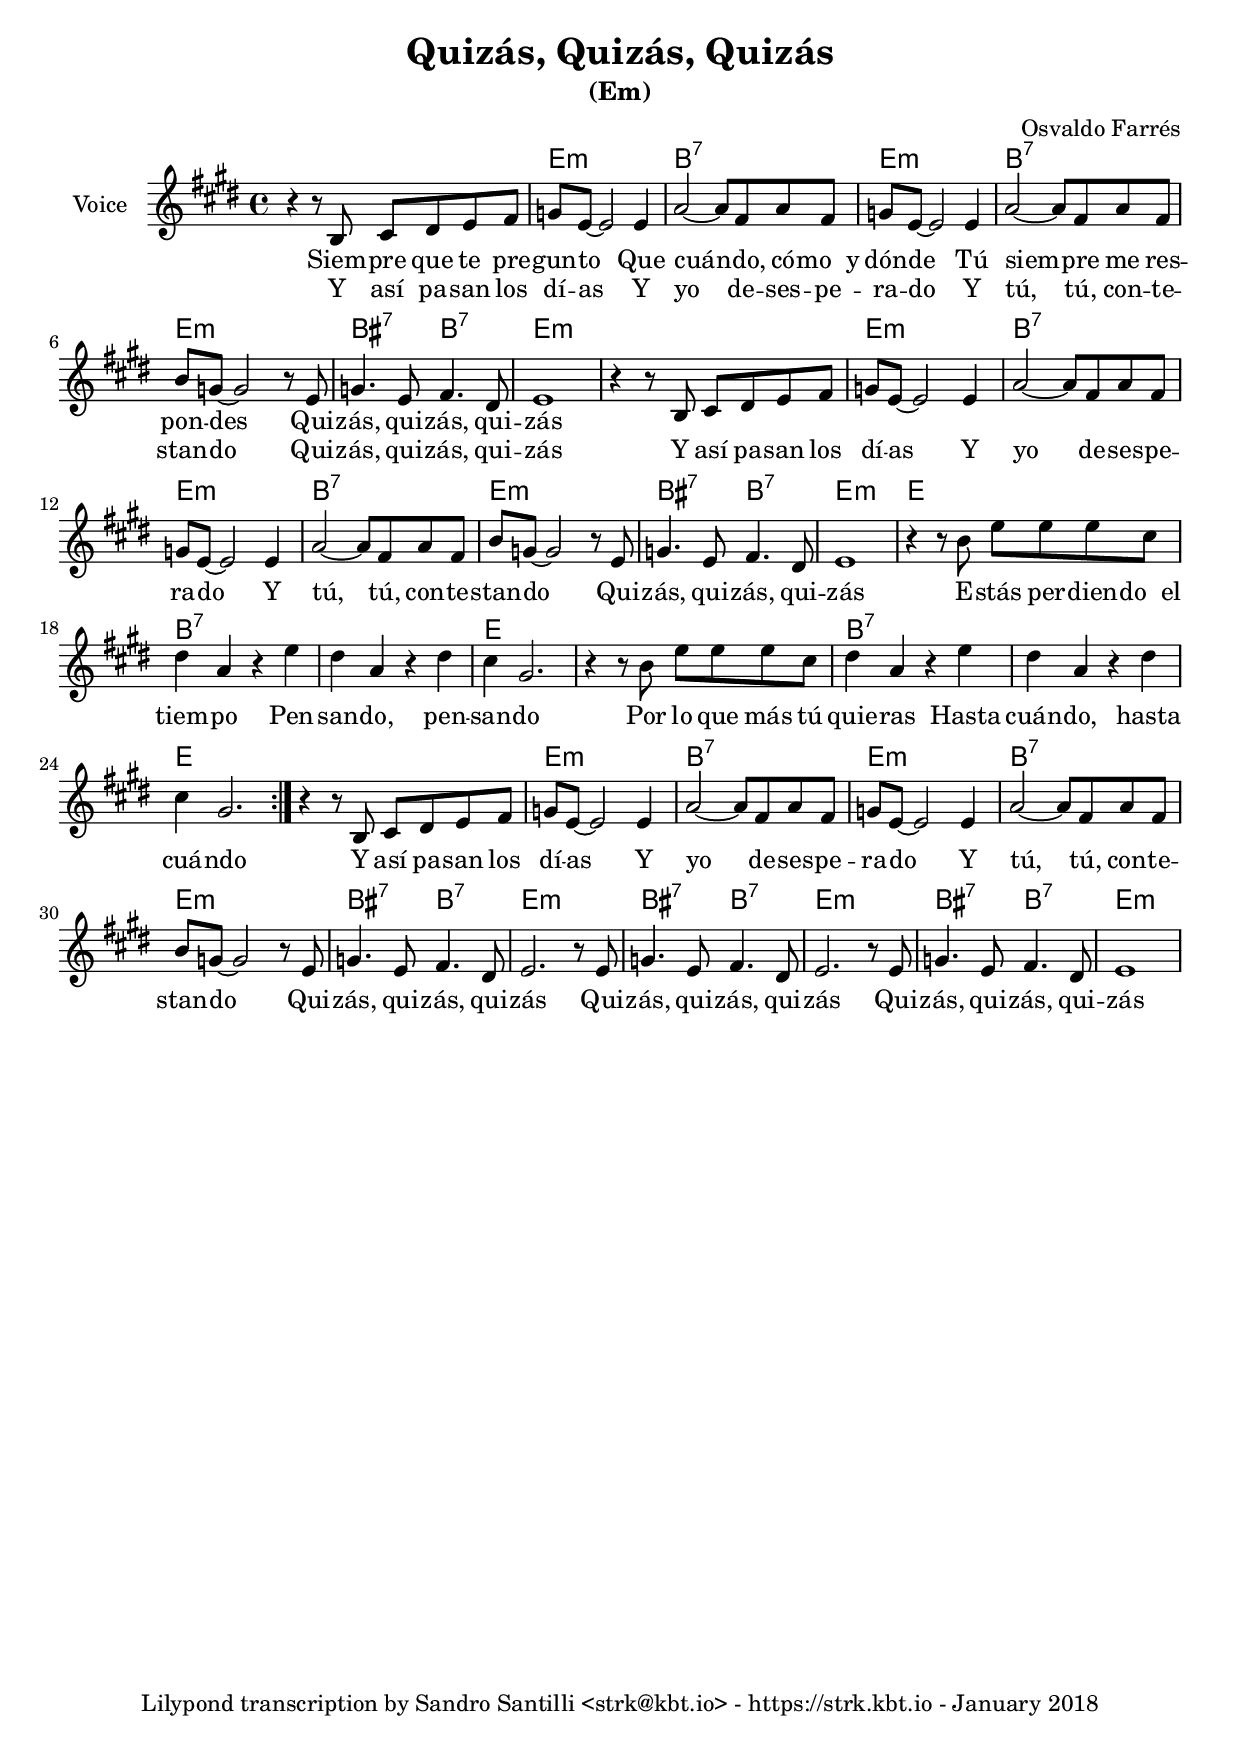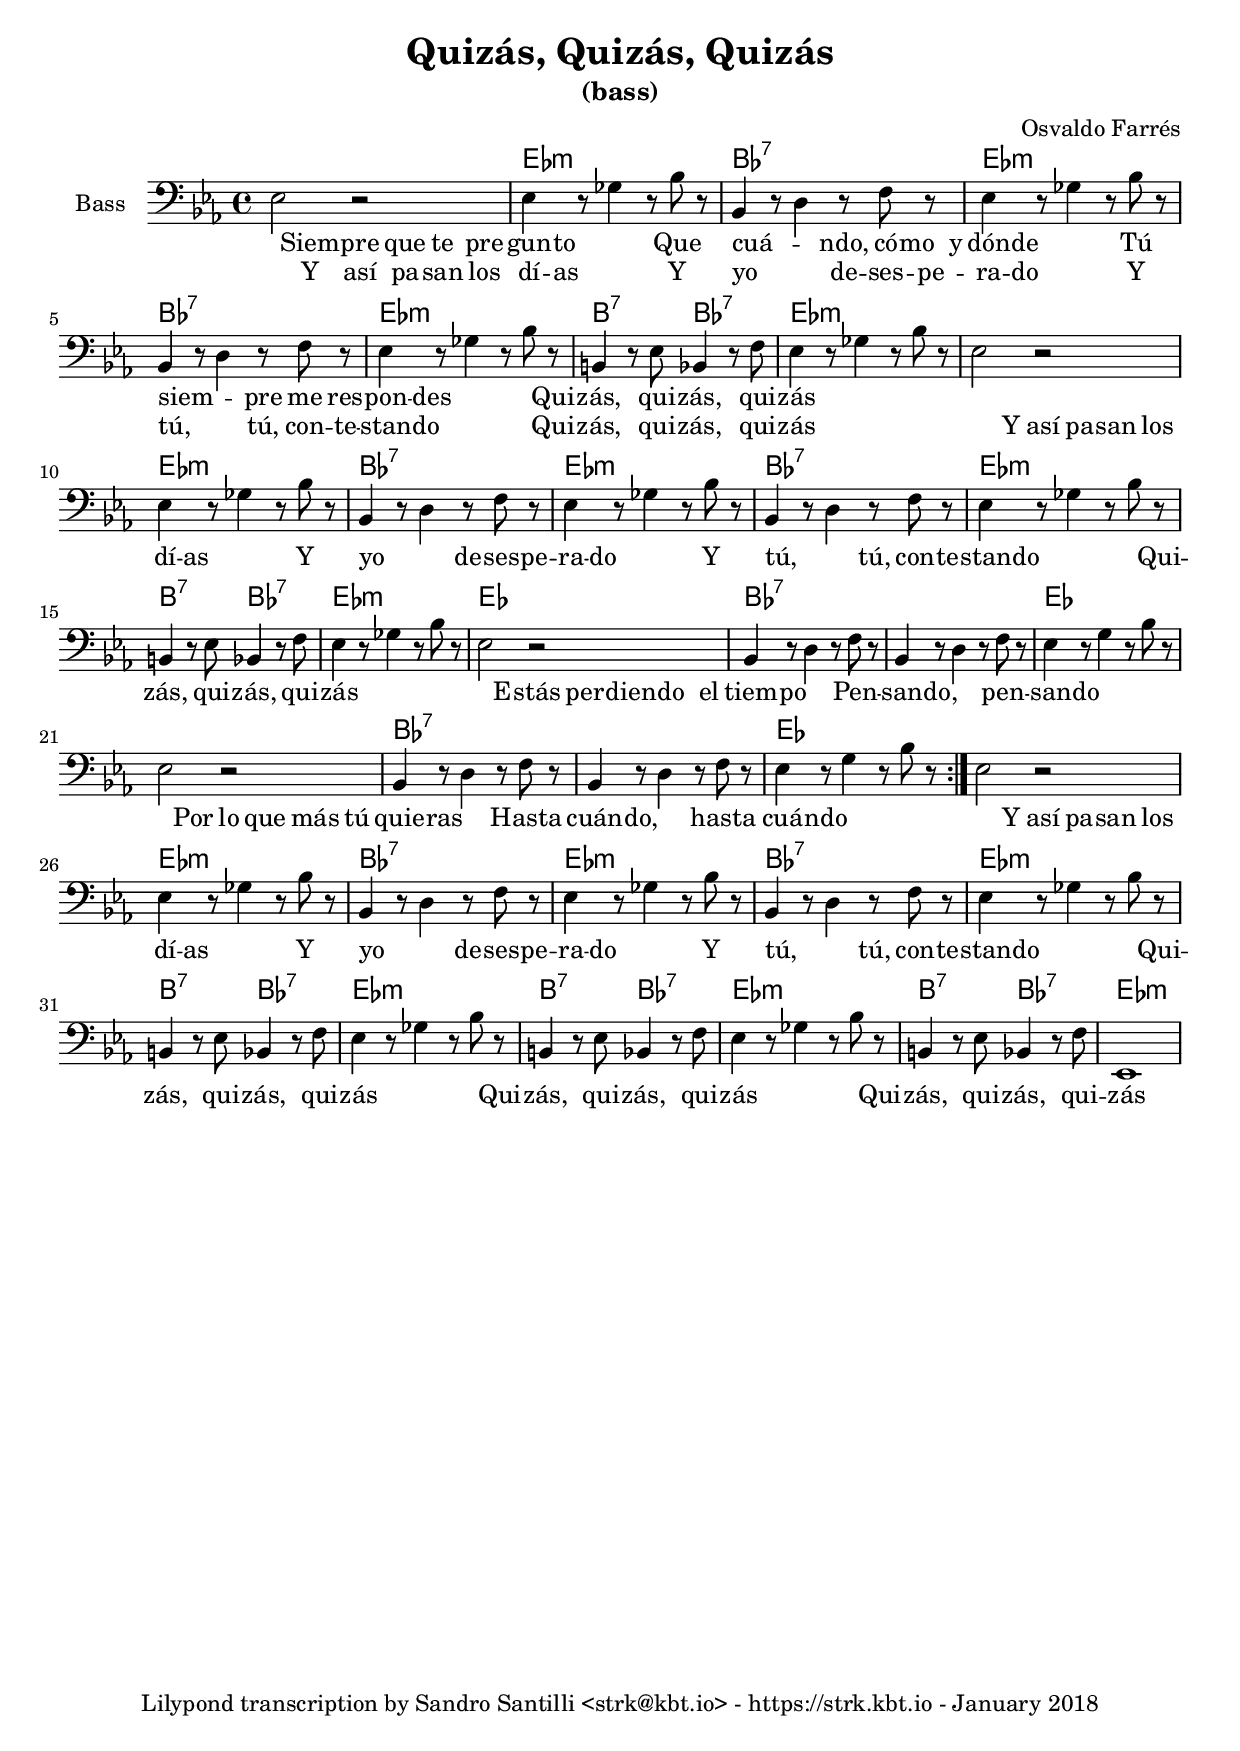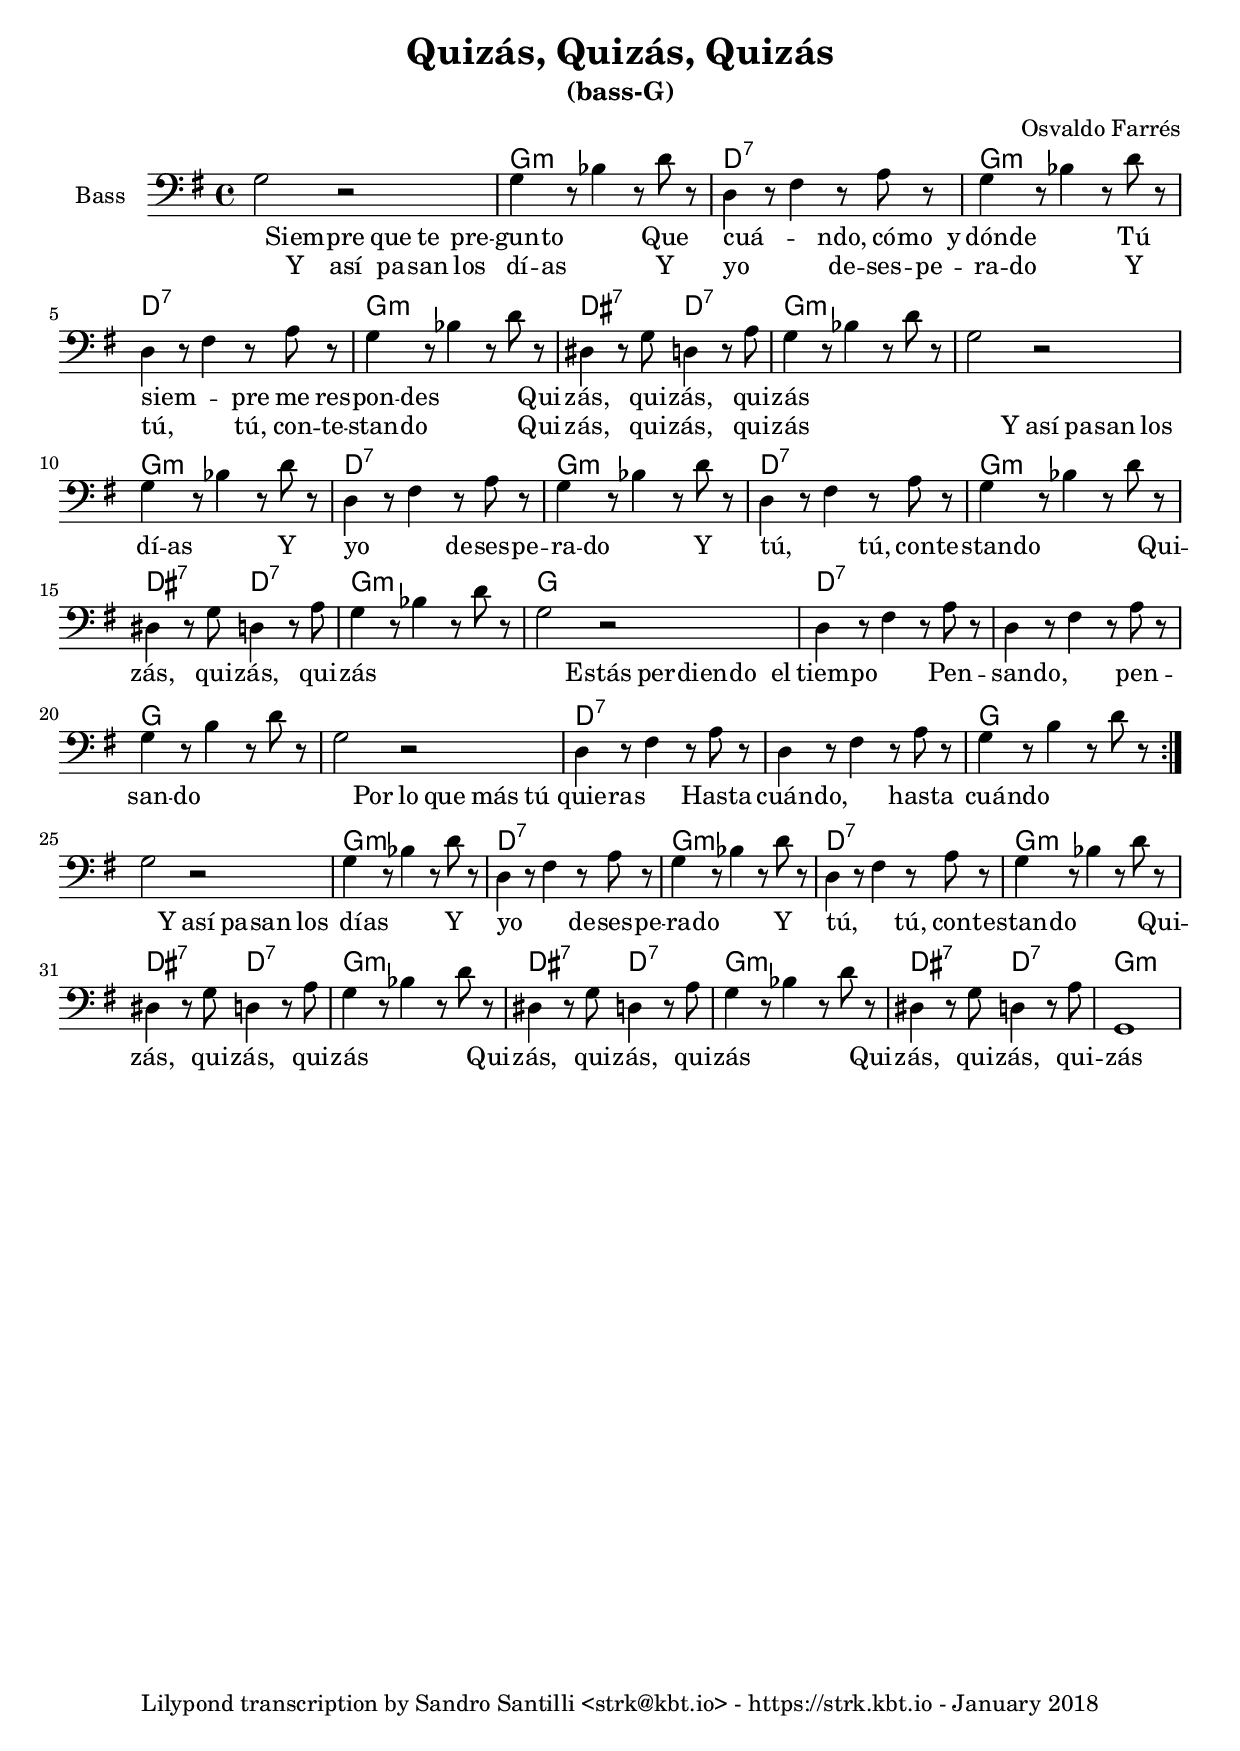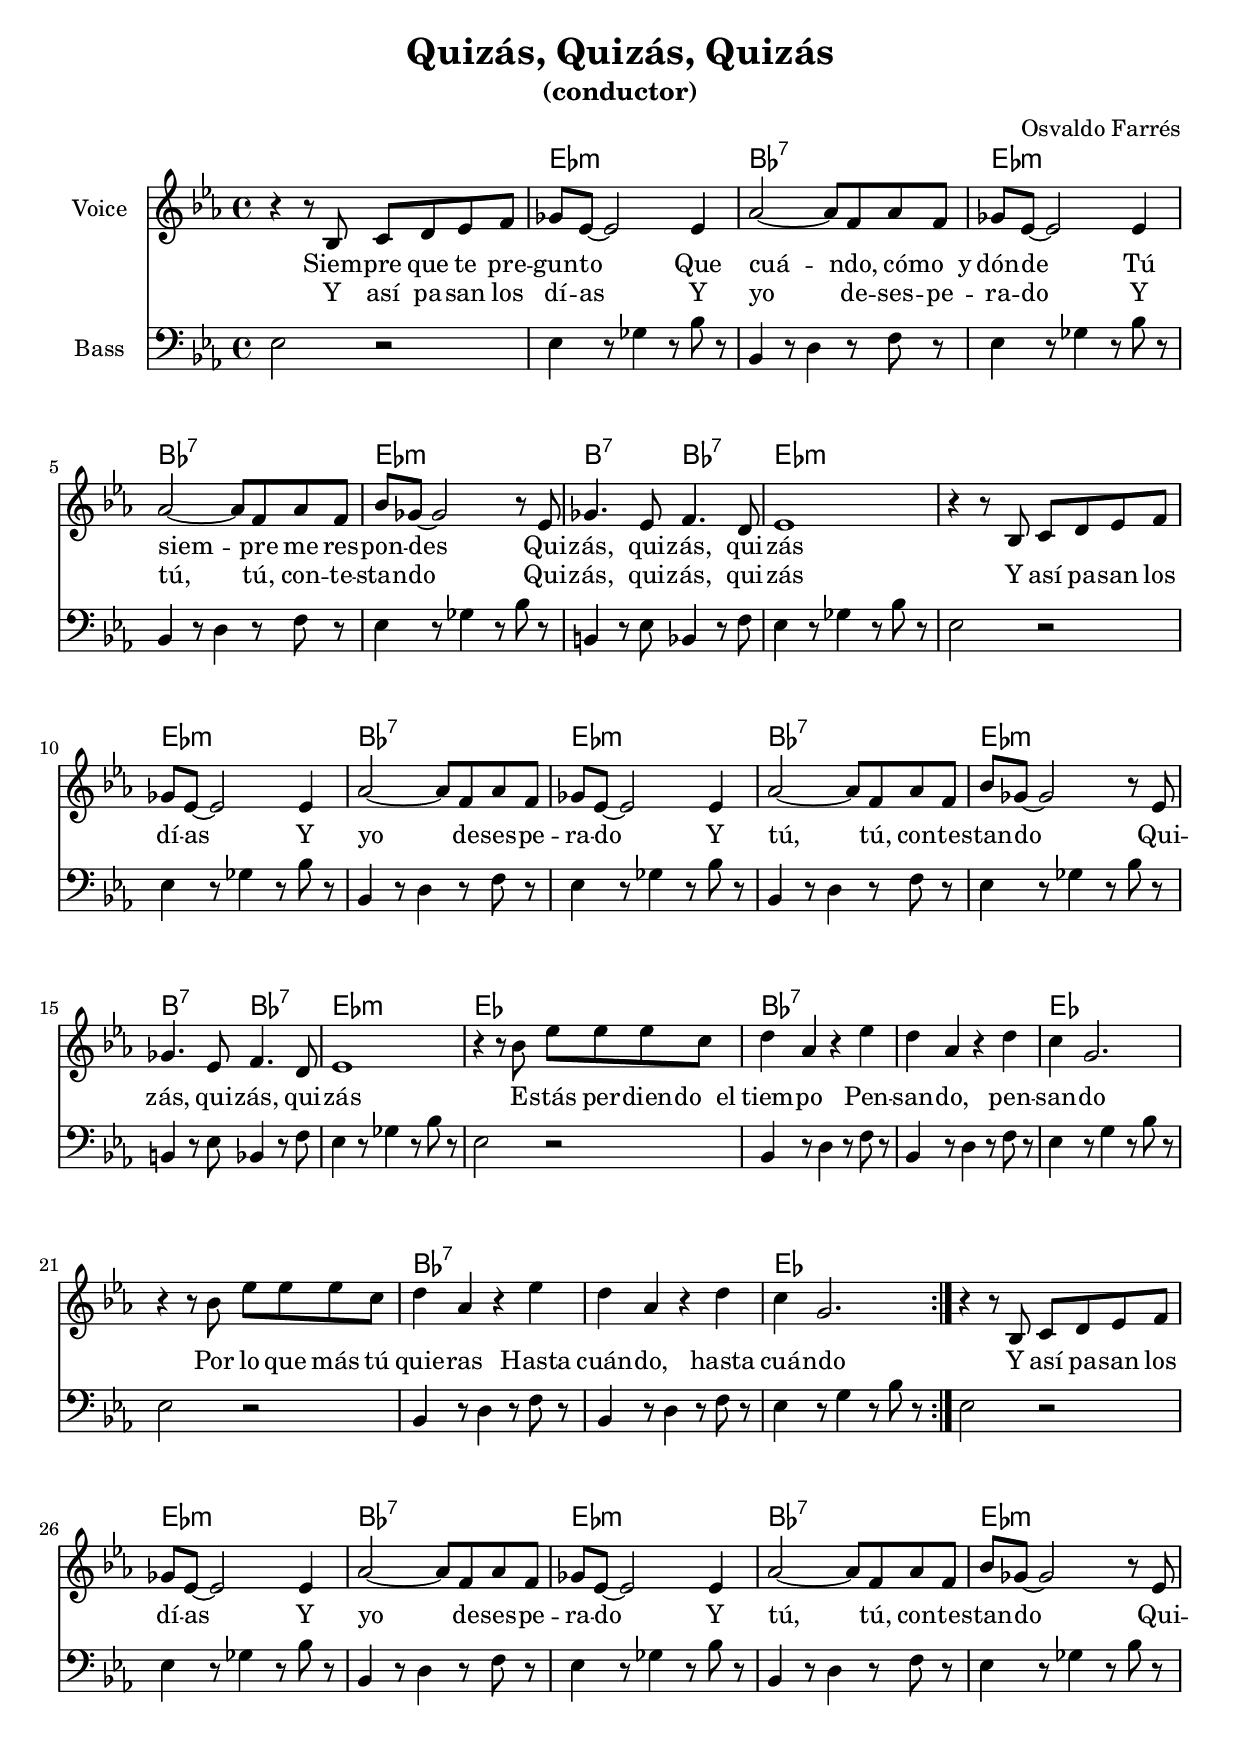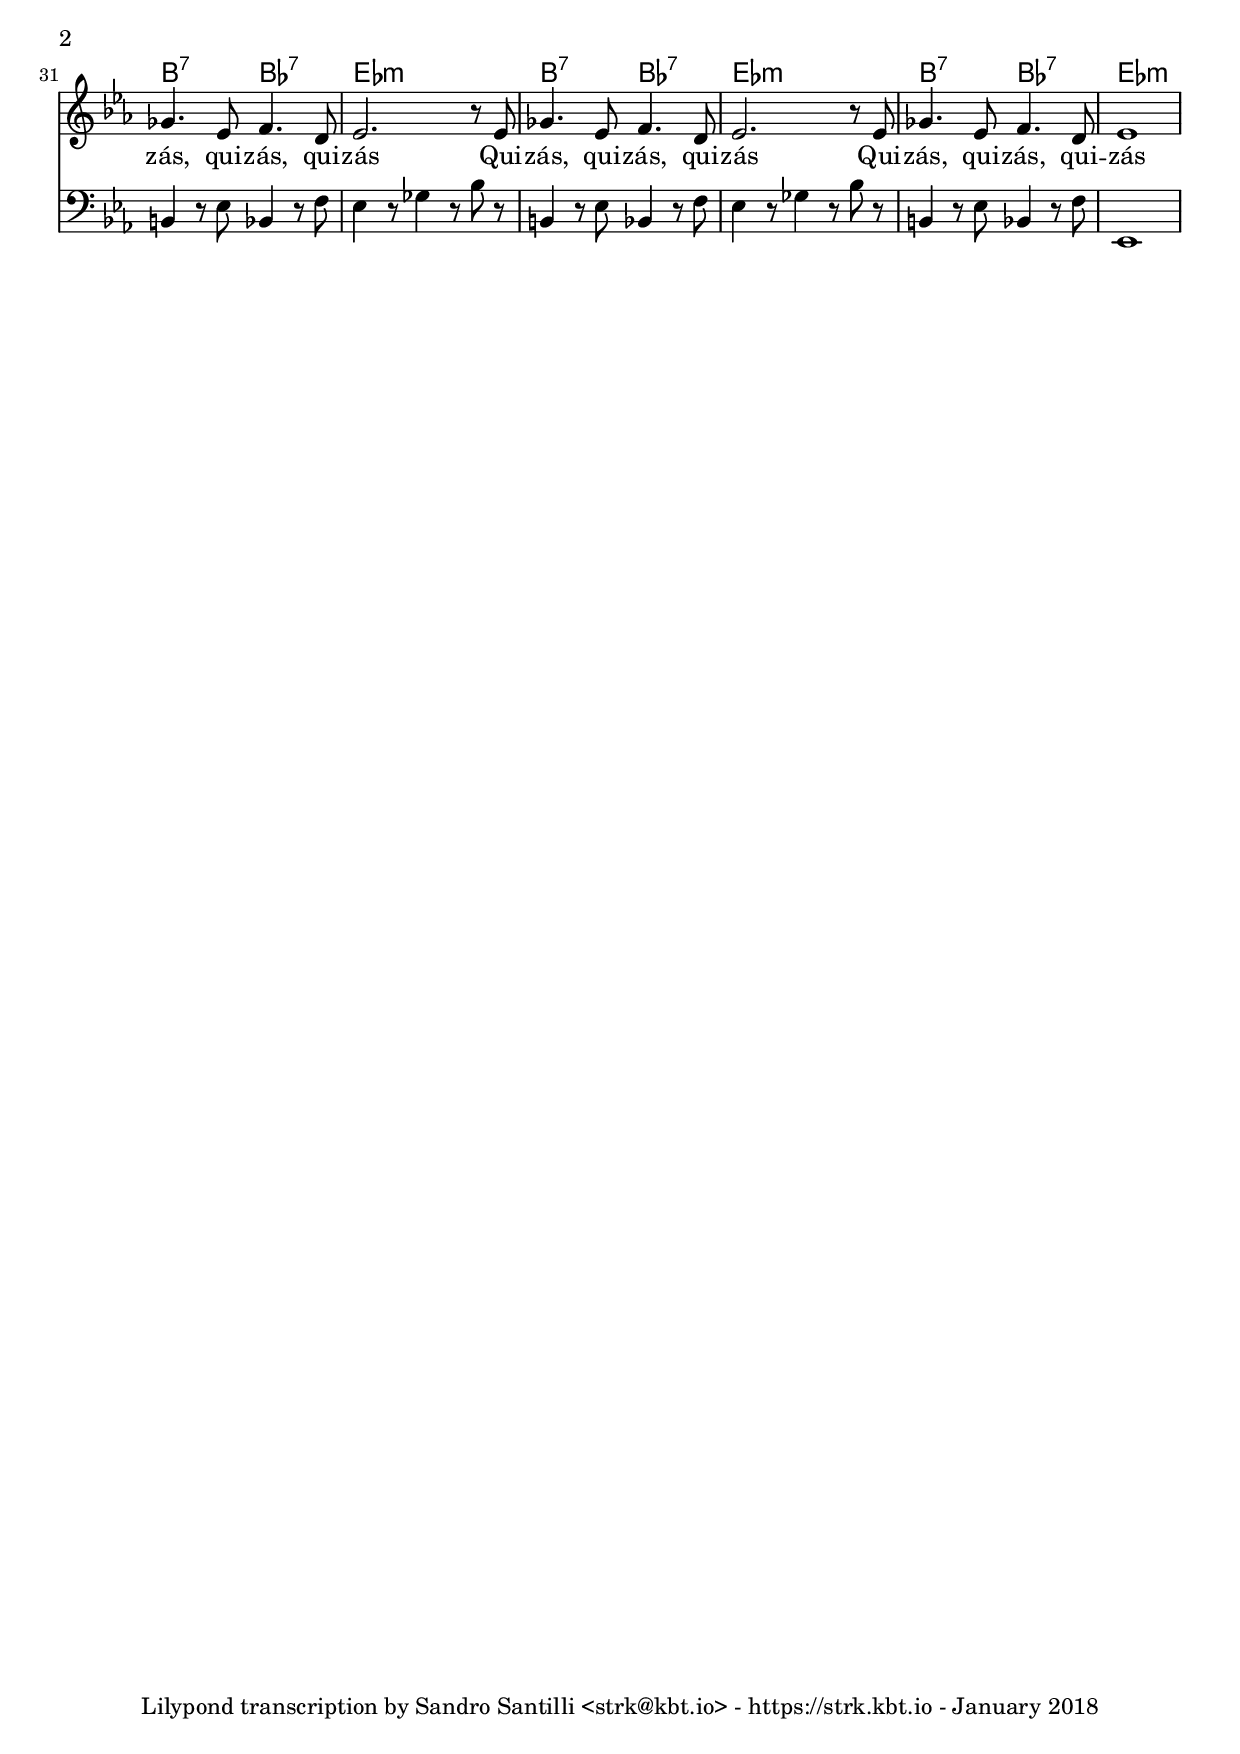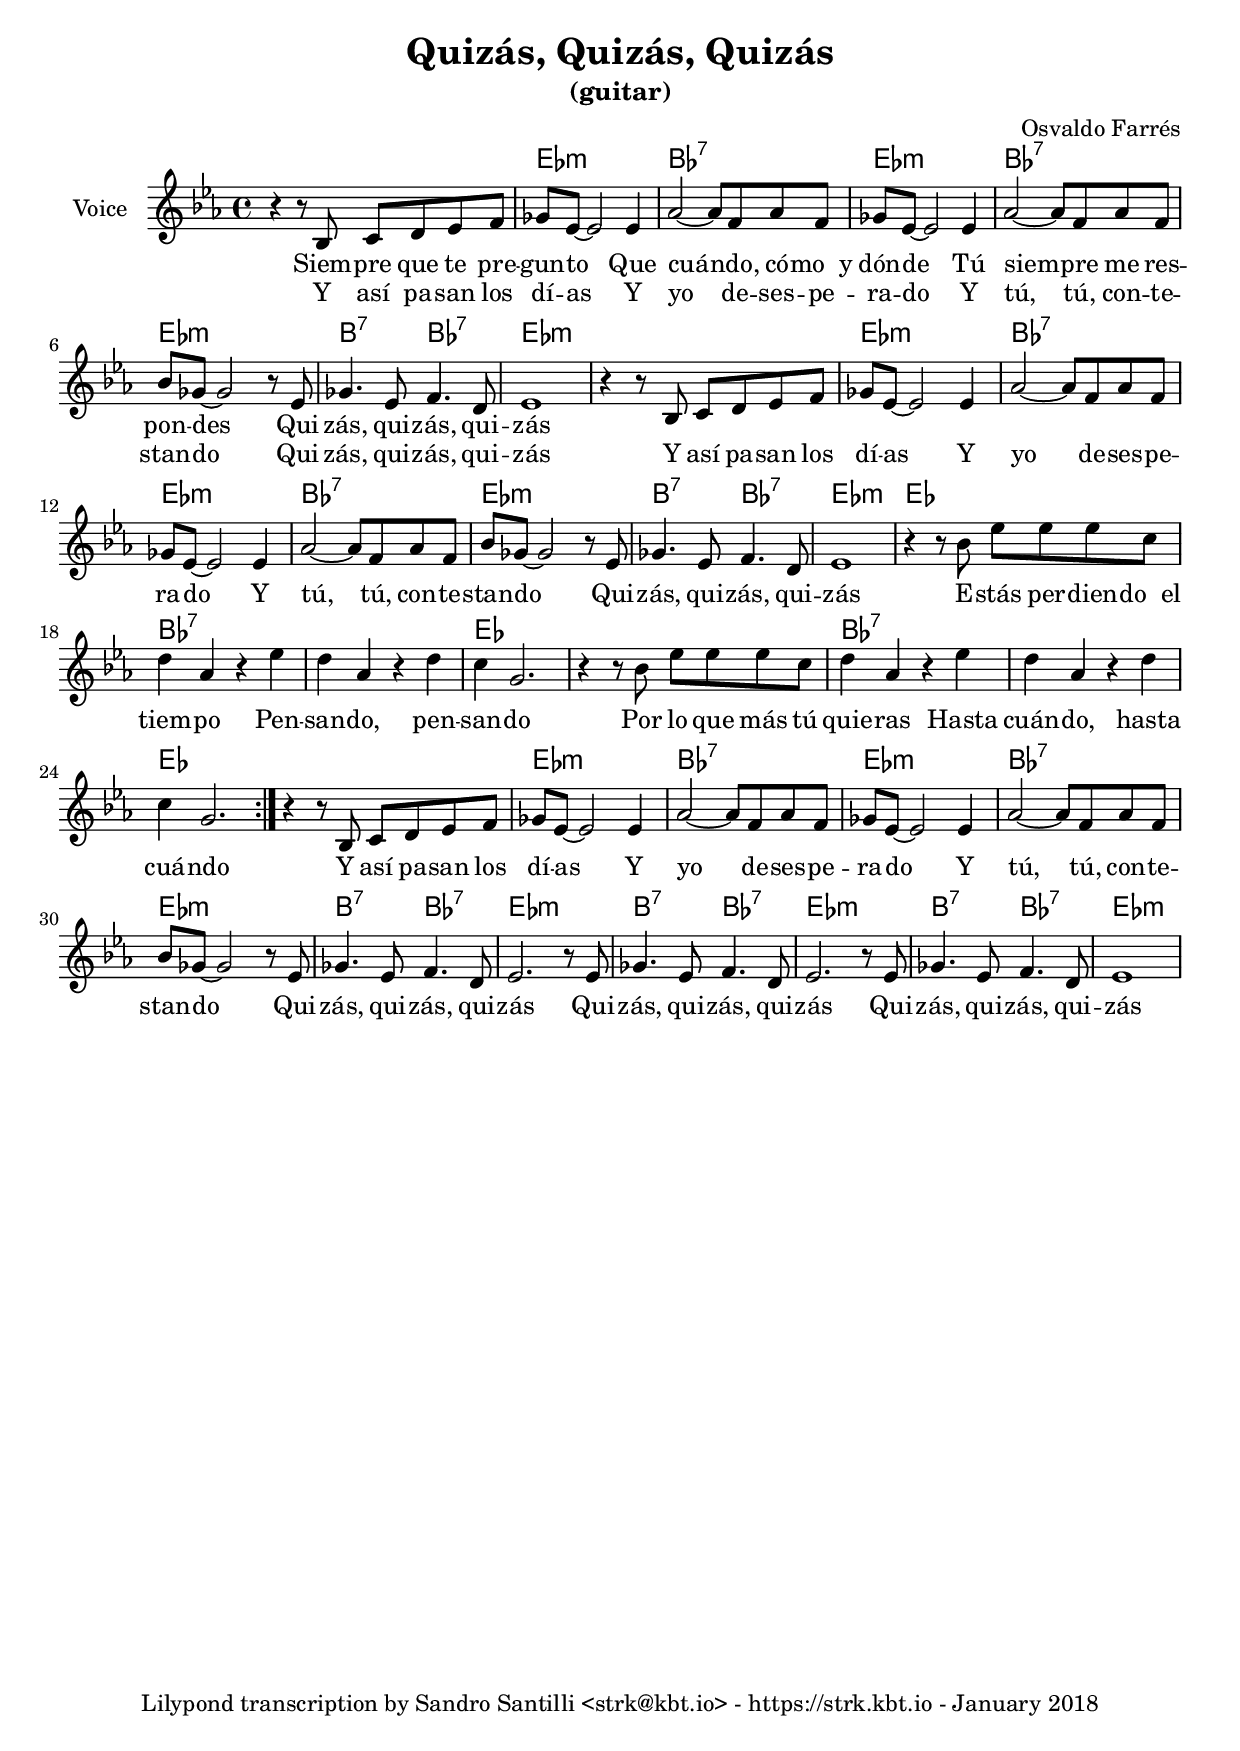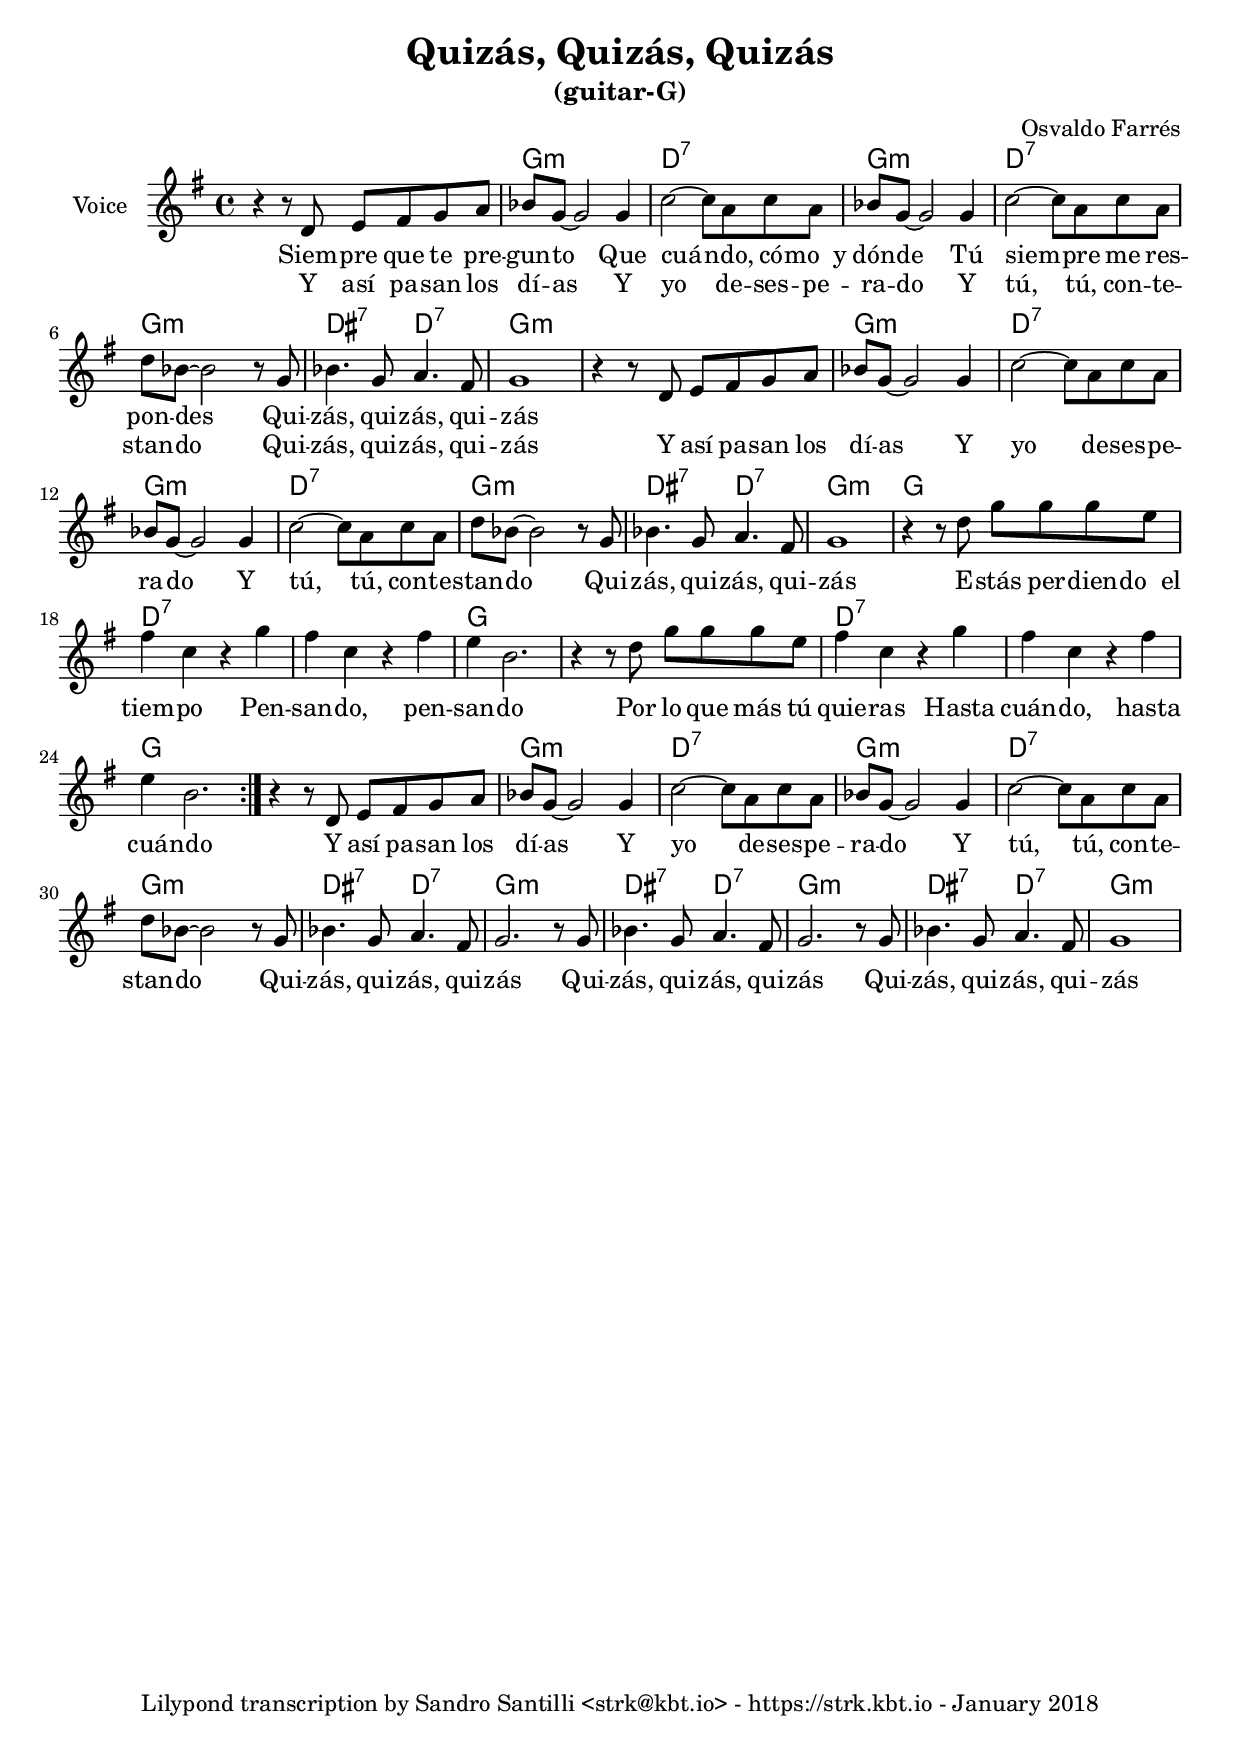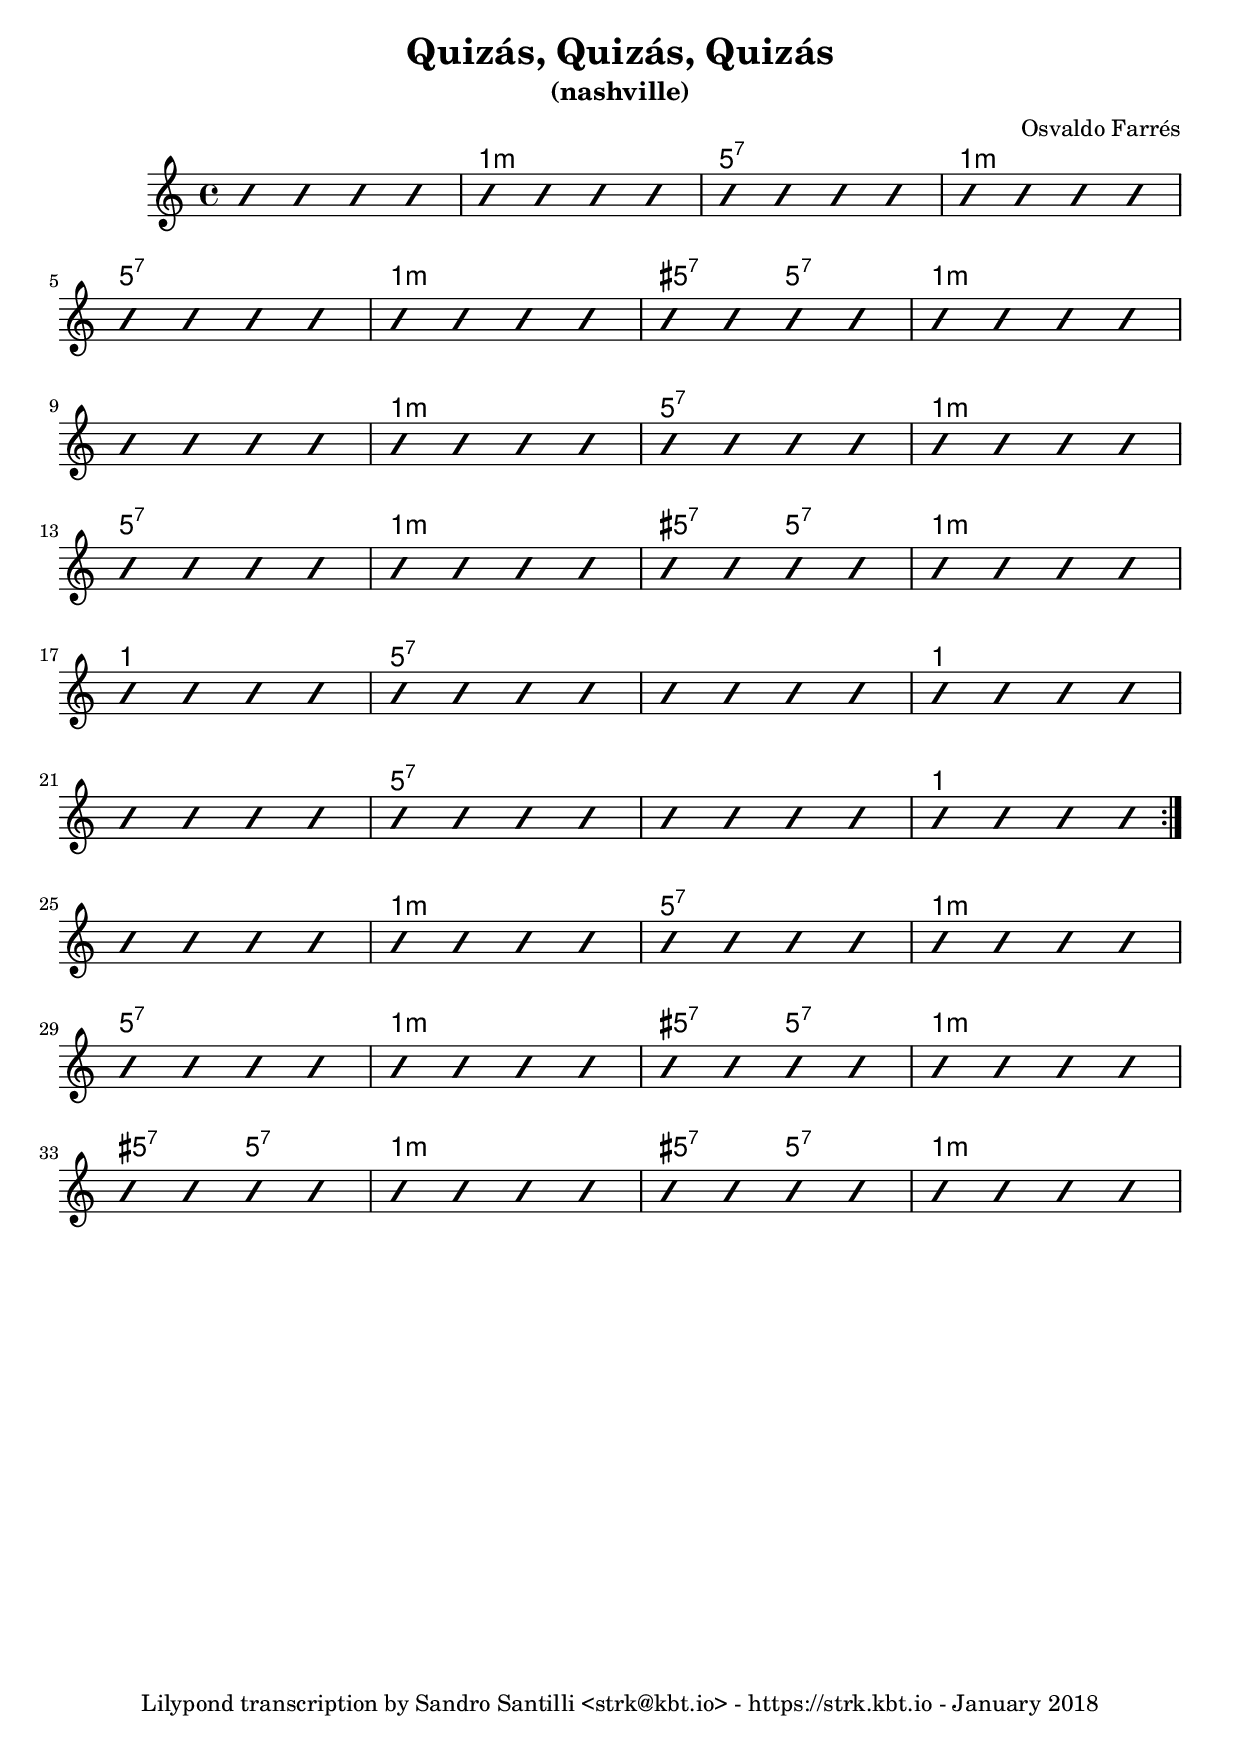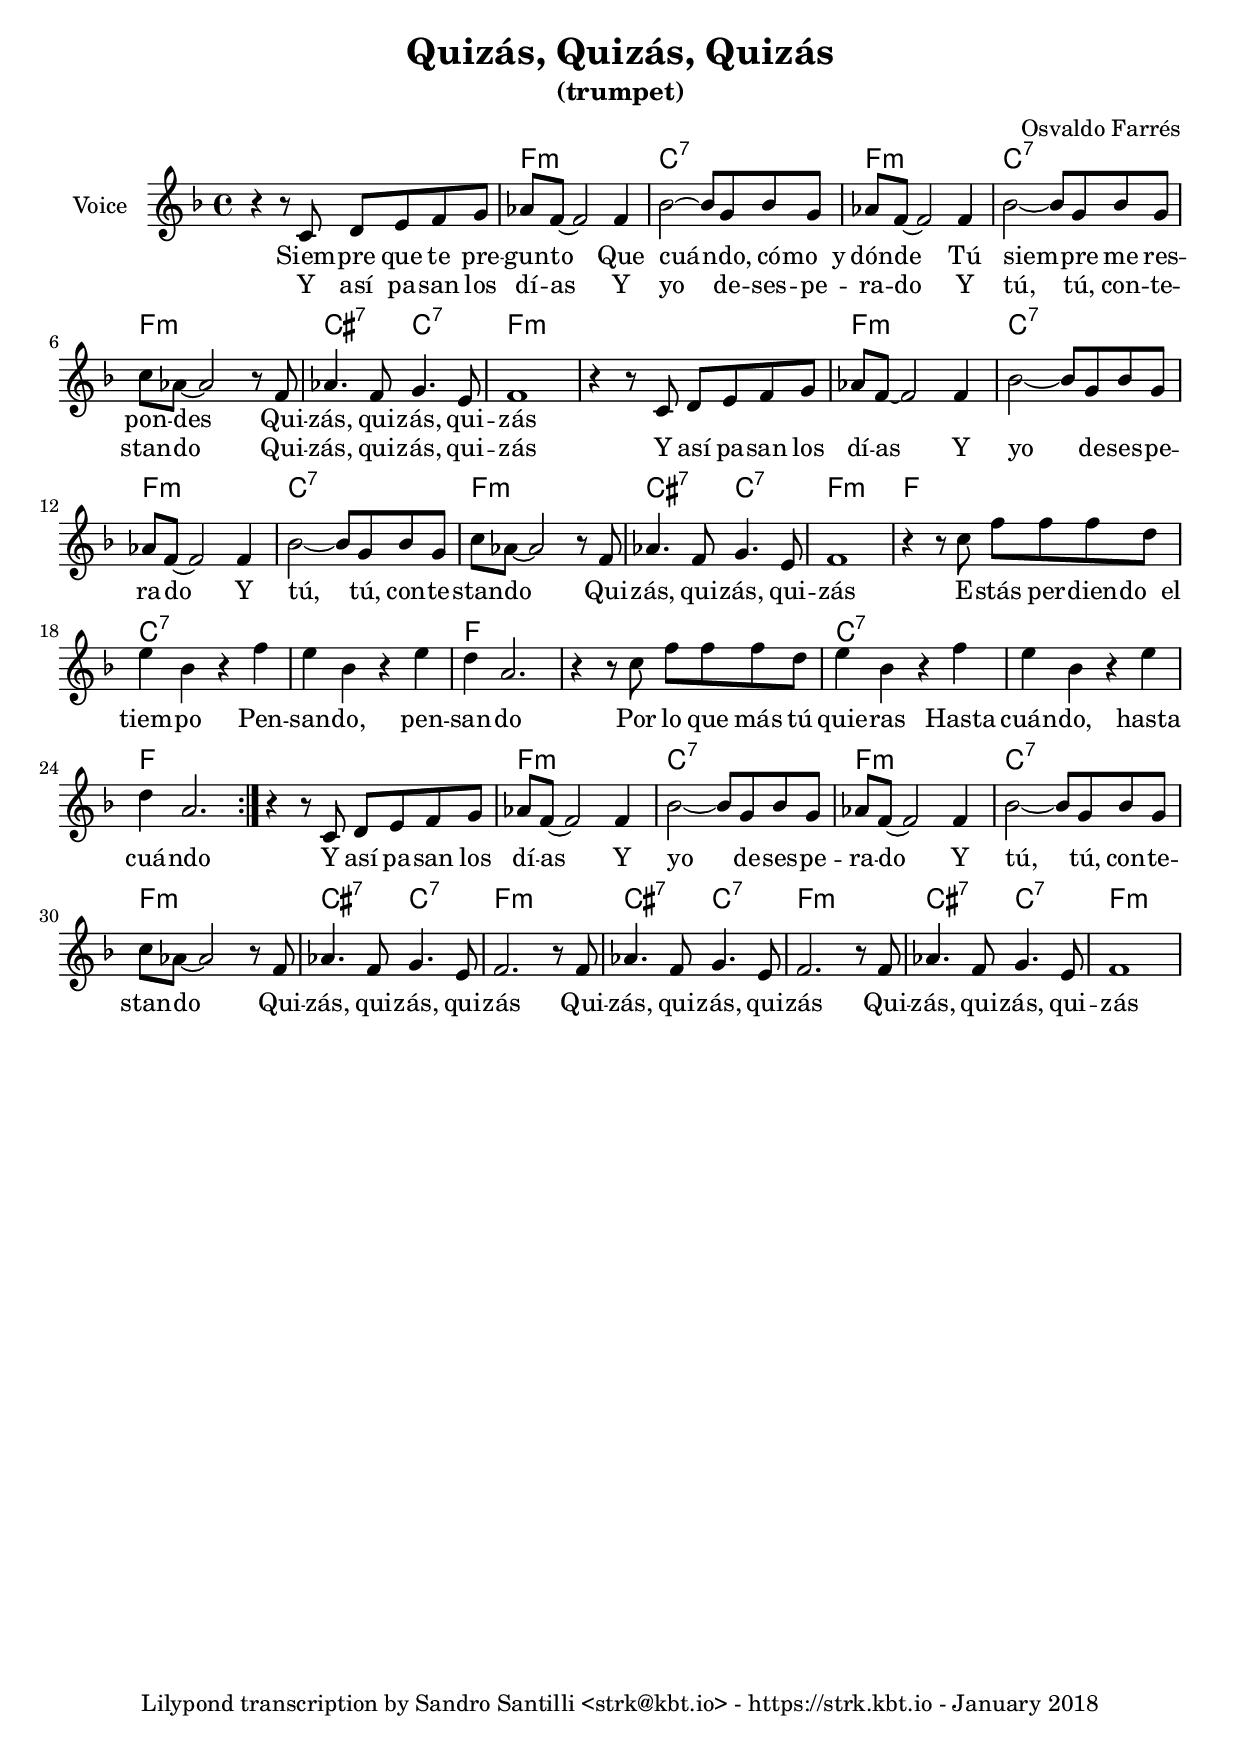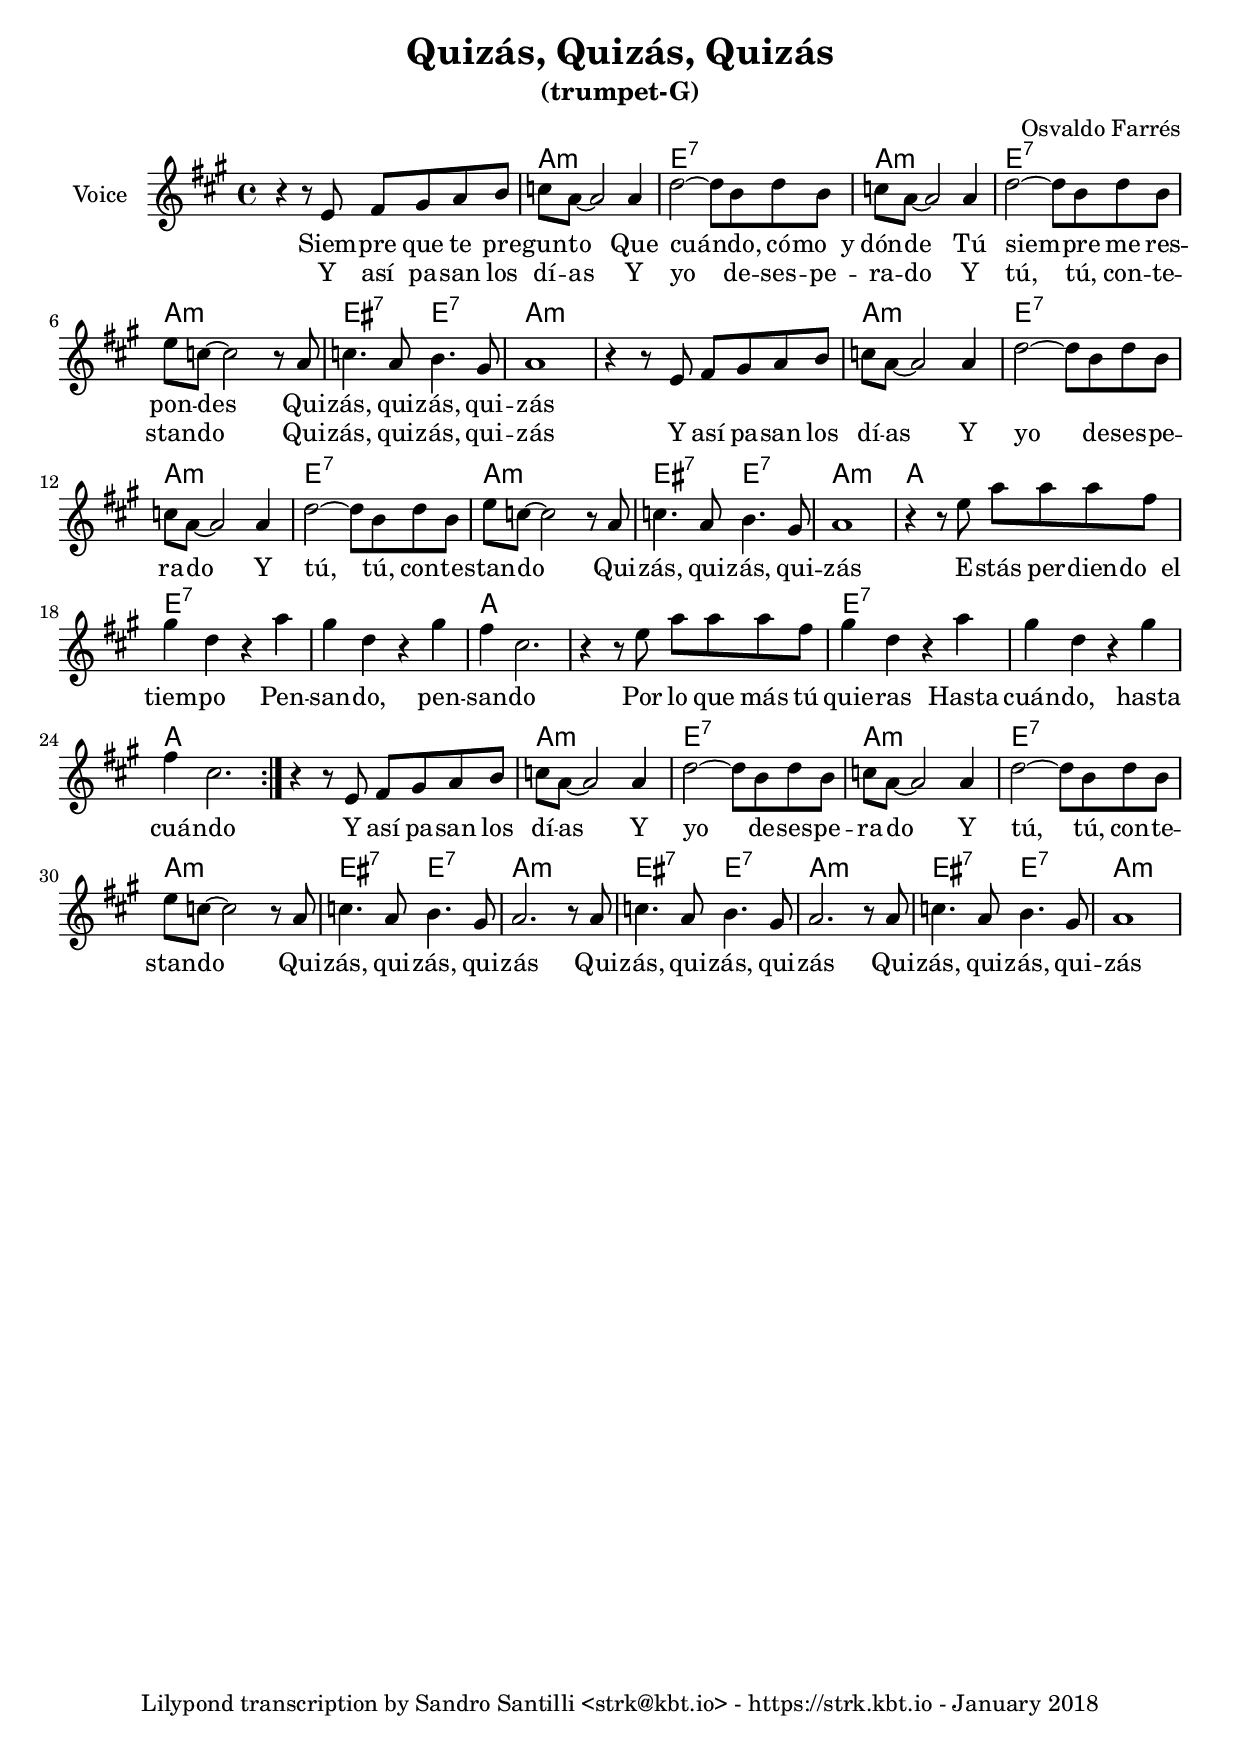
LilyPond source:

% 2.18 is minimum requirement for introduction of NullVoice
\version "2.18.0"

\header {
	title = "Quizás, Quizás, Quizás"
	composer = "Osvaldo Farrés"
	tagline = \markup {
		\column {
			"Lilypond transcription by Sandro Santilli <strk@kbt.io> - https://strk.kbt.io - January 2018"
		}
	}
}

% See https://lists.gnu.org/archive/html/lilypond-user/2015-06/msg00435.html
#(define nashville-chord-engraver
   (let ((root (ly:make-pitch 0 0 0)))

     (define (note-name->international-markup pitch lowercase?)
       (let* ((diff (ly:pitch-diff pitch root))
              (name (ly:pitch-notename diff))
              (alt (ly:pitch-alteration diff))
              (hspace (vector-ref #(0.15 0.15 0.05 0.05 0.15) (+ (* alt 2) 2)))
              (raise (vector-ref #(0.6 0.6 0.65 0.8 0.7) (+ (* alt 2) 2))))

         (make-line-markup
           (list
             (if (= alt 0)
                 ;; If it's natural and not b, do nothing
                 (make-line-markup (list empty-markup))
                 ;; Else add alteration
                 (make-line-markup
                   (list
                     (make-smaller-markup
                       (make-raise-markup raise
                          (make-musicglyph-markup
                            (assoc-get
                              alt
                              standard-alteration-glyph-name-alist ""))))
                     (make-hspace-markup hspace))))
             (make-simple-markup
               (vector-ref #("1" "2" "3" "4" "5" "6" "7") name))))))

   (make-engraver
    (listeners
     ((key-change-event engraver event)
      (let*
       ((context (ly:translator-context engraver)))
       (set! root (ly:event-property event 'tonic))
       (set! (ly:context-property context 'chordRootNamer)
             note-name->international-markup)))))))

%------------- Lyrics ---------- {

words_verse_first = \lyricmode {
  Siem -- pre que te pre -- gun -- to
  Que cuá -- ndo, có -- mo__y dón -- de
  Tú siem -- pre me res -- pon -- des
  Qui -- zás, qui -- zás, qui -- zás
}

words_verse_second = \lyricmode {
  Y así pa -- san los dí -- as
  Y yo de -- ses -- pe -- ra -- do
  Y tú, tú, con -- te -- stan -- do
  Qui -- zás, qui -- zás, qui -- zás
}

words_chorus = \lyricmode {
  E -- stás per -- dien -- do__el tiem -- po
  Pen -- san -- do, pen -- san -- do
  Por lo que más tú quie -- ras
  Hasta cuán -- do, hasta cuá -- ndo
}

words_coda = \lyricmode {
  Qui -- zás, qui -- zás, qui -- zás
  Qui -- zás, qui -- zás, qui -- zás
}

words_line_one = \lyricmode {
  \words_verse_first  % (A)
}

words_line_two = \lyricmode {
  \words_verse_second % (A)
  \words_verse_second % (A)
  \words_chorus       % (B)

  \words_verse_second % (A)
  \words_coda         % (C)
}

%------------- Melody ---------- }{

melody_chorus = {
  r4 r8 c' f f f d | e4 bes4 r4 f'4 |
  e4 bes4 r4 e4 | d  a2. |
  r4 r8 c f f f d | e4 bes4 r4 f'4 |
  e4 bes4 r4 e4 | d  a2. |
}

melody_strophe = {
  r4 r8 c d e f g | aes f ~ f2 f4 |
  bes2 ~ bes8 g bes g | aes f ~ f2 f4 |
  bes2 ~ bes8 g bes g | c aes ~ aes2 r8 f |
  aes4. f8 g4. e8 | f1 |
}

melody_coda = {
  r4 r8 c, d e f g | aes f ~ f2 f4 |
  bes2 ~ bes8 g bes g | aes f ~ f2 f4 |
  bes2 ~ bes8 g bes g | c aes ~ aes2 r8 f |
  aes4. f8 g4. e8 | f2. r8 f |
  aes4. f8 g4. e8 | f2. r8 f |
  aes4. f8 g4. e8 | f1 |
}

melody = \relative c' {
  \key f \major
  \time 4/4

  \repeat volta 3 {
    \melody_strophe % A
    \melody_strophe % A
    \melody_chorus  % B
  }

  \melody_coda
}

%------------- Bassline -------- }{

bassline_strophe = {
  f,2 r | f4 r8 aes4 r8 c8 r8 |
  c,4 r8 e4 r8 g8 r8 | f4 r8 aes4 r8 c8 r8 |
  c,4 r8 e4 r8 g8 r8 | f4 r8 aes4 r8 c8 r8 |
  cis,4 r8 f8 c4 r8 g'8 | f4 r8 aes4 r8 c8 r8 |
}

bassline_chorus = {
  f,2 r2 | c4 r8 e4 r8 g8 r8 |
  c,4 r8 e4 r8 g8 r8 | f4 r8 a4 r8 c8 r8 |
  f,2 r2 | c4 r8 e4 r8 g8 r8 |
  c,4 r8 e4 r8 g8 r8 | f4 r8 a4 r8 c8 r8 |
}

bassline_coda = {
  f,2 r | f4 r8 aes4 r8 c8 r8 |
  c,4 r8 e4 r8 g8 r8 | f4 r8 aes4 r8 c8 r8 |
  c,4 r8 e4 r8 g8 r8 | f4 r8 aes4 r8 c8 r8 |

  cis,4 r8 f8 c4 r8 g'8 | f4 r8 aes4 r8 c8 r8 |
  cis,4 r8 f8 c4 r8 g'8 | f4 r8 aes4 r8 c8 r8 |
  cis,4 r8 f8 c4 r8 g'8 |

  f,1 |
}

bassline = \relative c' {
  \key f \major
  \clef F
  \time 4/4

  \repeat volta 3 {
    \bassline_strophe % A
    \bassline_strophe % A
    \bassline_chorus  % B
  }

  \bassline_coda
}

%------------- Chords ---------- }{

harmony = \chordmode {
  \key f \major

  % (A) - strophe

  s | f:m  | c:7 | f:m |
  c:7 | f:m  | cis2:7 c:7 | f1:m |

  s | f:m  | c:7 | f:m |
  c:7 | f:m  | cis2:7 c:7 | f1:m |

  % (B) - chorus

  f |
  c:7  | s  | f | s |
  c:7  | s  | f | s |

  % (A) - strophe

  f:m  | c:7 | f:m | c:7 |
  f:m  | cis2:7 c:7 | f1:m |
  cis2:7 c:7 | f1:m |
  cis2:7 c:7 | f1:m |
}

%------------- Lead Sheet ---------- }{

% Lead sheet
leadSheet = {
<<
  \new ChordNames {
          \harmony
  }

	\new Staff {
		\set Staff.instrumentName = #"Voice"
		\new Voice = "vocal" { \melody } 
	}
	\new Lyrics \lyricsto "vocal" \words_line_one
	\new Lyrics \lyricsto "vocal" \words_line_two
>>
}

%------------- Bass part ------- }{

bassPart = {
<<
  \new ChordNames {
          \harmony
  }

	\new Staff {
		\set Staff.instrumentName = #"Bass"
    <<
    \new NullVoice = "vocal" { \melody }
		\new Voice = "bass" {
      % Following override is a workaround to a bug
      % fixed in lilypond version 2.19
      \override Rest.staff-position = #0
      \bassline
    }
    >>
	}

	\new Lyrics \lyricsto "vocal" \words_line_one
	\new Lyrics \lyricsto "vocal" \words_line_two
>>
}

%------------- Conductor Score ------- }{

conductorScore = {
<<
  \new ChordNames {
	  \transpose c bes,
    \harmony
  }

	\new Staff {
		\set Staff.instrumentName = #"Voice"
	  \transpose c bes,
		\new Voice = "trumpet" { \melody } 
	}

	\new Lyrics \lyricsto "trumpet" \words_line_one
	\new Lyrics \lyricsto "trumpet" \words_line_two

	\new Staff {
		\set Staff.instrumentName = #"Bass"
	  \transpose c bes,
		\new Voice = "bass" { \bassline } 
	}
>>
}

%------------- Midi ---------- }{

\score {
	\transpose c bes,
  {
    <<
      \new ChordNames {
        \set Staff.midiInstrument = "guitar"
        \harmony
      }
      \new Staff {
        \set Staff.midiInstrument = "muted trumpet"
        \new Voice = "vocal" { \melody }
      }
      \new Staff {
        \set Staff.midiInstrument = "acoustic bass"
        \new Voice = "bass" { \bassline }
      }
    >>
  }
	\midi { \context { \Score tempoWholesPerMinute = #(ly:make-moment 270 8) } }
}

%------------- Books ---------- }{

\book {
  \bookOutputSuffix "trumpet"
  \header { subtitle = "(trumpet)" }
  \score {
    \leadSheet
  }
}

\book {
  \bookOutputSuffix "Em"
  \header { subtitle = "(Em)" }
  \score {
	  \transpose c b,
    \leadSheet
  }
}

\book {
  \bookOutputSuffix "trumpet-G"
  \header { subtitle = "(trumpet-G)" }
  \score {
    \transpose ees g
    \leadSheet
  }
}

\book {
  \bookOutputSuffix "guitar"
  \header { subtitle = "(guitar)" }
  \score {
	  \transpose c bes,
    \leadSheet
  }
}

\book {
  \bookOutputSuffix "guitar-G"
  \header { subtitle = "(guitar-G)" }
  \score {
	  \transpose c bes,
    \transpose ees g
    \leadSheet
  }
}

\book {
  \bookOutputSuffix "bass"
  \header { subtitle = "(bass)" }
  \score {
	  \transpose c bes,
    \bassPart
  }
}

\book {
  \bookOutputSuffix "bass-G"
  \header { subtitle = "(bass-G)" }
  \score {
	  \transpose c bes,
    \transpose ees g
    \bassPart
  }
}

\book {
  \bookOutputSuffix "nashville"
  \header {
    subtitle = "(nashville)"
  }
  \score {
		<<
		\new ChordNames {
						\harmony
		}
		% add slashes
    \new Staff {
    <<
      %\new NullVoice = "vocal" { \melody }
      \new ImproVoice {
        \repeat unfold 6 {
          c4 c c c |
          c4 c c c |
          c4 c c c |
          c4 c c c | \break
        }
        \bar ":|."
        \repeat unfold 3 {
          c4 c c c |
          c4 c c c |
          c4 c c c |
          c4 c c c | \break
        }
      }
    >>
    }
    %\new Lyrics \lyricsto "vocal" \words_line_one
    %\new Lyrics \lyricsto "vocal" \words_line_two
		>>
		\layout {
			\context {
        \ChordNames \consists #nashville-chord-engraver
      }
      \context {
        \name ImproVoice
        \type "Engraver_group"
        \consists "Note_heads_engraver"
        \consists "Text_engraver"
        \consists "Rhythmic_column_engraver"
        \consists "Pitch_squash_engraver"
        squashedPosition = #0
        \override NoteHead.style = #'slash
        \hide Stem
        \alias Voice
      }
      \context {
        \Staff
        \accepts ImproVoice
      }
      %#(layout-set-staff-size 26)
		}
	}
  \paper {
    %system-system-spacing = #'((basic-distance . 0.1) (padding . 5))
  }
}

\book {
  \bookOutputSuffix "conductor"
  \header { subtitle = "(conductor)" }
  \score {
    \conductorScore
  }
}

%------------- End ---------- }
